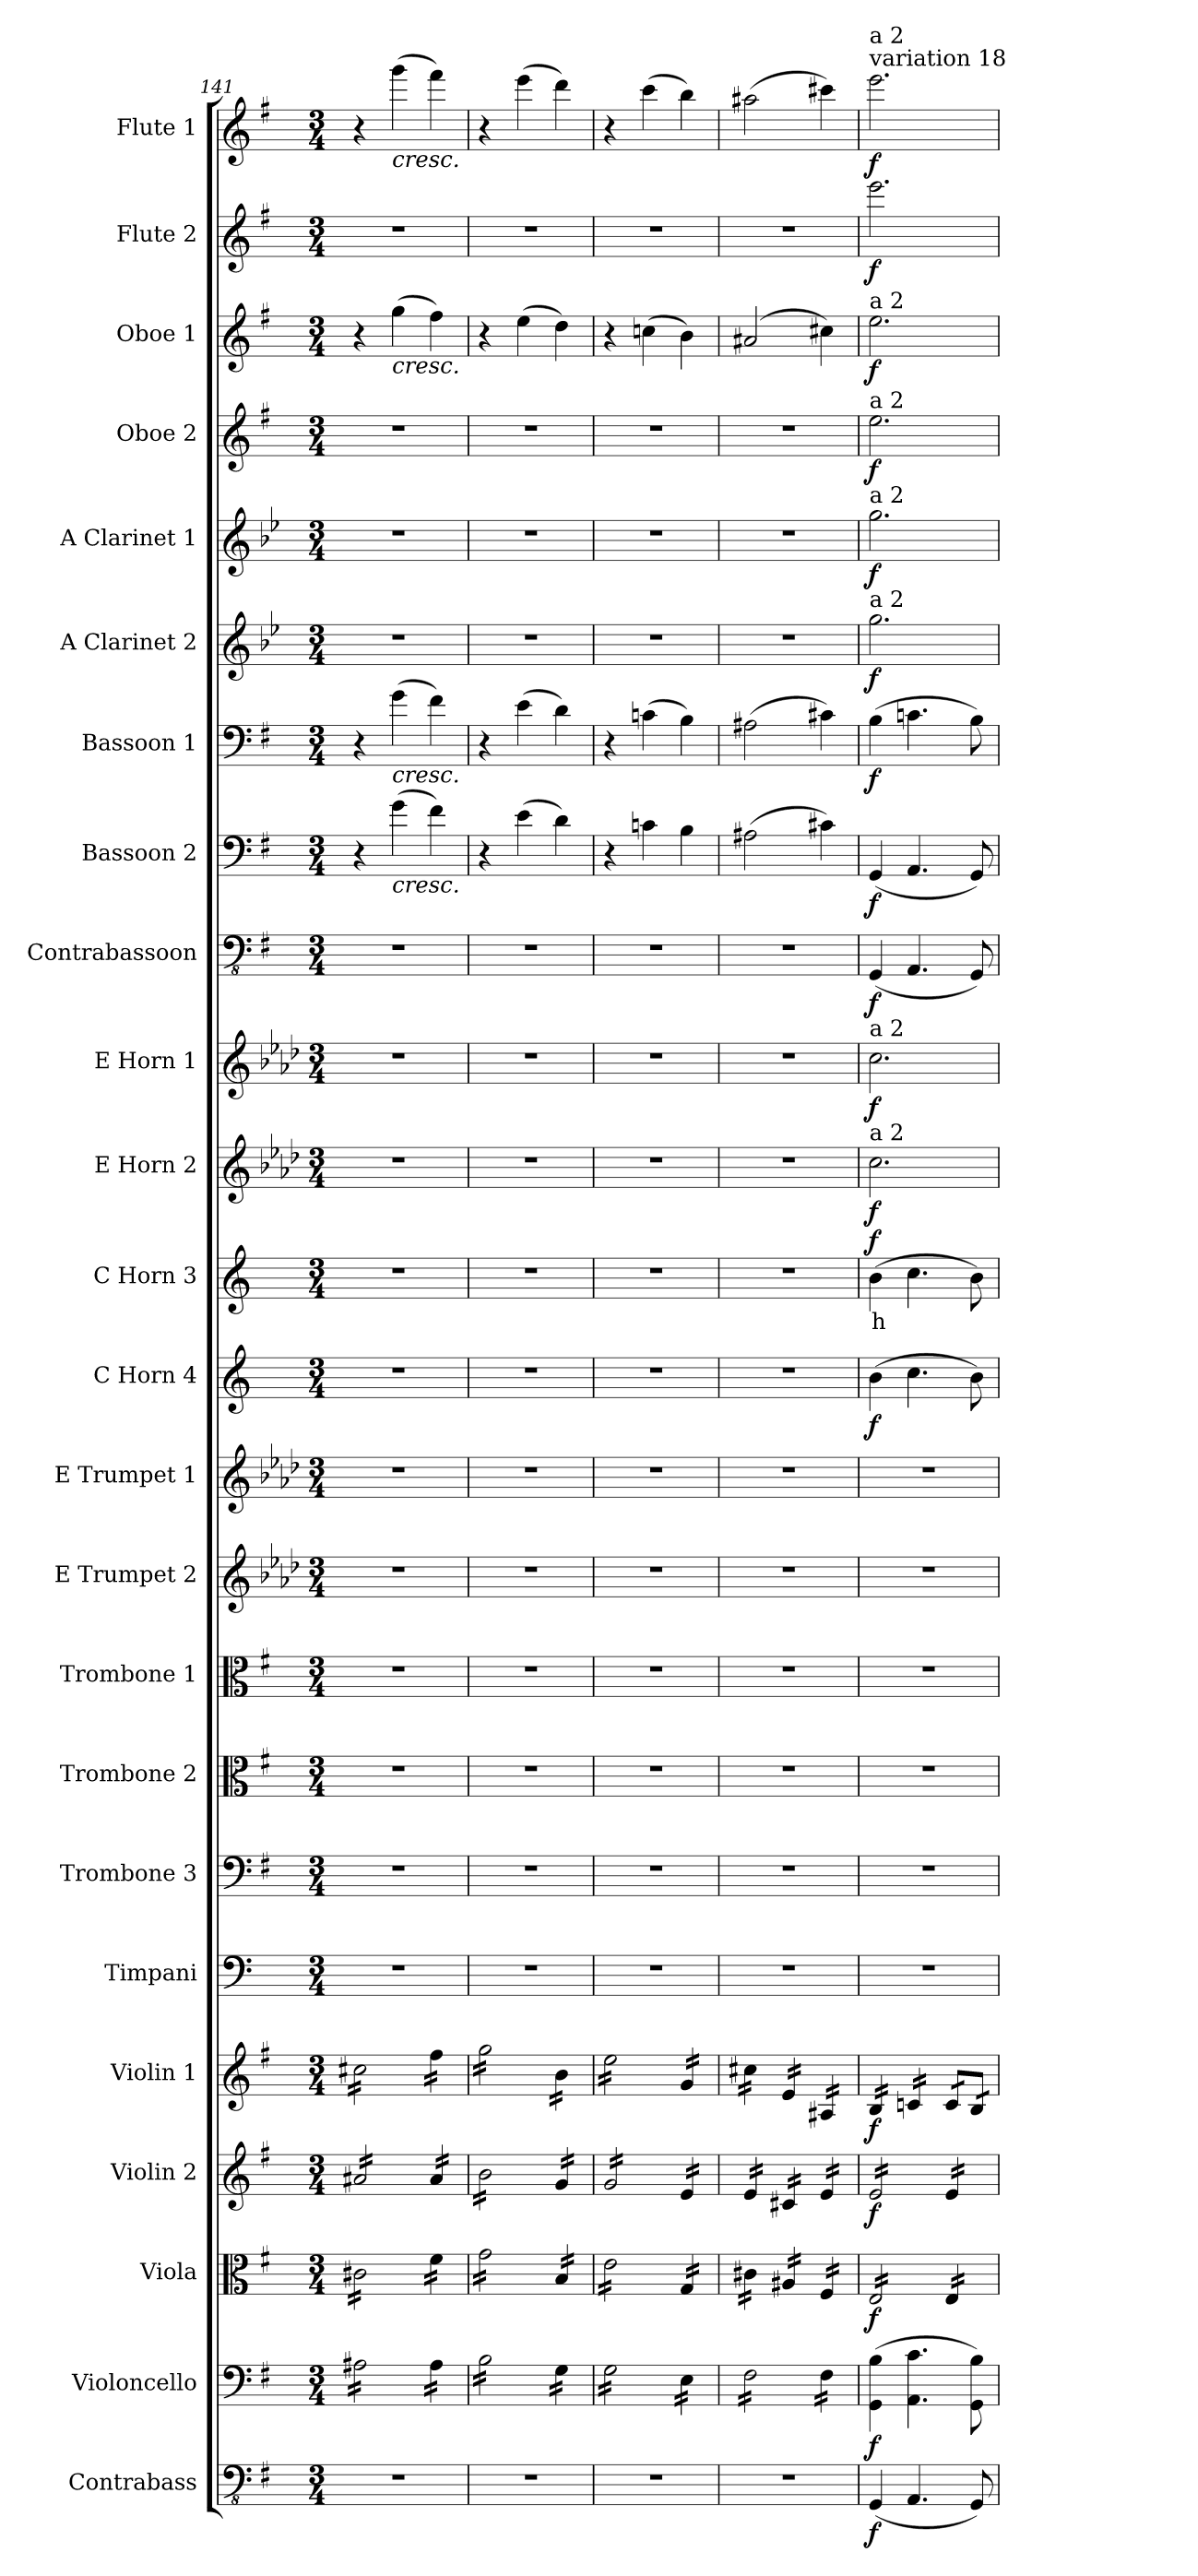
**kern	**dynam	**kern	**dynam	**kern	**dynam	**kern	**dynam	**kern	**dynam	**kern	**kern	**kern	**kern	**kern	**kern	**kern	**dynam	**kern	**text	**dynam	**kern	**dynam	**kern	**dynam	**kern	**dynam	**kern	**dynam	**kern	**dynam	**kern	**dynam	**kern	**dynam	**kern	**dynam	**kern	**dynam	**kern	**dynam	**kern	**dynam
*part24	*part24	*part23	*part23	*part22	*part22	*part21	*part21	*part20	*part20	*part19	*part18	*part17	*part16	*part15	*part14	*part13	*part13	*part12	*part12	*part12	*part11	*part11	*part10	*part10	*part9	*part9	*part8	*part8	*part7	*part7	*part6	*part6	*part5	*part5	*part4	*part4	*part3	*part3	*part2	*part2	*part1	*part1
*staff24	*staff24	*staff23	*staff23	*staff22	*staff22	*staff21	*staff21	*staff20	*staff20	*staff19	*staff18	*staff17	*staff16	*staff15	*staff14	*staff13	*staff13	*staff12	*staff12	*staff12	*staff11	*staff11	*staff10	*staff10	*staff9	*staff9	*staff8	*staff8	*staff7	*staff7	*staff6	*staff6	*staff5	*staff5	*staff4	*staff4	*staff3	*staff3	*staff2	*staff2	*staff1	*staff1
*I"Contrabass	*	*I"Violoncello	*	*I"Viola	*	*I"Violin 2	*	*I"Violin 1	*	*I"Timpani	*I"Trombone 3	*I"Trombone 2	*I"Trombone 1	*I"E Trumpet 2	*I"E Trumpet 1	*I"C Horn 4	*	*I"C Horn 3	*	*	*I"E Horn 2	*	*I"E Horn 1	*	*I"Contrabassoon	*	*I"Bassoon 2	*	*I"Bassoon 1	*	*I"A Clarinet 2	*	*I"A Clarinet 1	*	*I"Oboe 2	*	*I"Oboe 1	*	*I"Flute 2	*	*I"Flute 1	*
*I'Cb	*	*I'Vc	*	*I'Vla	*	*I'Vln 2	*	*I'Vln 1	*	*I'Timp	*I'Trb 3	*I'Trb 2	*I'Trb 1	*I'Tpt 2	*I'Tpt 1	*I'Hn 4	*	*I'Hn 3	*	*	*I'Hn 2	*	*I'Hn 1	*	*I'C.Bsn	*	*I'Bsn 2	*	*I'Bsn 1	*	*I'Cl 2	*	*I'Cl 1	*	*I'Ob 2	*	*I'Ob 1	*	*I'Fl 2	*	*I'Fl 1	*
*clefFv4	*	*clefF4	*	*clefC3	*	*clefG2	*	*clefG2	*	*clefF4	*clefF4	*clefC3	*clefC3	*clefG2	*clefG2	*clefG2	*	*clefG2	*	*	*clefG2	*	*clefG2	*	*clefFv4	*	*clefF4	*	*clefF4	*	*clefG2	*	*clefG2	*	*clefG2	*	*clefG2	*	*clefG2	*	*clefG2	*
*	*	*	*	*	*	*	*	*	*	*	*	*	*	*ITrd-2c-4	*ITrd-2c-4	*ITrd7c12	*	*ITrd7c12	*	*	*ITrd5c8	*	*ITrd5c8	*	*	*	*	*	*	*	*ITrd2c3	*	*ITrd2c3	*	*	*	*	*	*	*	*	*
*k[f#]	*	*k[f#]	*	*k[f#]	*	*k[f#]	*	*k[f#]	*	*k[]	*k[f#]	*k[f#]	*k[f#]	*k[]	*k[]	*k[]	*	*k[]	*	*	*k[]	*	*k[]	*	*k[f#]	*	*k[f#]	*	*k[f#]	*	*k[f#]	*	*k[f#]	*	*k[f#]	*	*k[f#]	*	*k[f#]	*	*k[f#]	*
*M3/4	*	*M3/4	*	*M3/4	*	*M3/4	*	*M3/4	*	*M3/4	*M3/4	*M3/4	*M3/4	*M3/4	*M3/4	*M3/4	*	*M3/4	*	*	*M3/4	*	*M3/4	*	*M3/4	*	*M3/4	*	*M3/4	*	*M3/4	*	*M3/4	*	*M3/4	*	*M3/4	*	*M3/4	*	*M3/4	*
=141	=141	=141	=141	=141	=141	=141	=141	=141	=141	=141	=141	=141	=141	=141	=141	=141	=141	=141	=141	=141	=141	=141	=141	=141	=141	=141	=141	=141	=141	=141	=141	=141	=141	=141	=141	=141	=141	=141	=141	=141	=141	=141
!	!	!	!	!	!	!	!	!LO:TX:b:i:t=cresc.	!	!	!	!	!	!	!	!	!	!	!	!	!	!	!	!	!	!	!	!	!	!	!	!	!	!	!	!	!	!	!	!	!	!
!	!	!	!	!	!	!LO:TX:b:i:t=cresc.	!	!	!	!	!	!	!	!	!	!	!	!	!	!	!	!	!	!	!	!	!	!	!	!	!	!	!	!	!	!	!	!	!	!	!	!
!	!	!	!	!LO:TX:b:i:t=cresc.	!	!	!	!	!	!	!	!	!	!	!	!	!	!	!	!	!	!	!	!	!	!	!	!	!	!	!	!	!	!	!	!	!	!	!	!	!	!
!	!	!LO:TX:b:i:t=cresc.	!	!	!	!	!	!	!	!	!	!	!	!	!	!	!	!	!	!	!	!	!	!	!	!	!	!	!	!	!	!	!	!	!	!	!	!	!	!	!	!
*	*	*tremolo	*	*	*	*	*	*	*	*	*	*	*	*	*	*	*	*	*	*	*	*	*	*	*	*	*	*	*	*	*	*	*	*	*	*	*	*	*	*	*	*
*	*	*	*	*tremolo	*	*	*	*	*	*	*	*	*	*	*	*	*	*	*	*	*	*	*	*	*	*	*	*	*	*	*	*	*	*	*	*	*	*	*	*	*	*
*	*	*	*	*	*	*tremolo	*	*	*	*	*	*	*	*	*	*	*	*	*	*	*	*	*	*	*	*	*	*	*	*	*	*	*	*	*	*	*	*	*	*	*	*
*	*	*	*	*	*	*	*	*tremolo	*	*	*	*	*	*	*	*	*	*	*	*	*	*	*	*	*	*	*	*	*	*	*	*	*	*	*	*	*	*	*	*	*	*
2.r	.	16A#X\LL	.	16c#X\LL	.	16a#X/LL	.	16cc#X\LL	.	2.r	2.r	2.r	2.r	2.r	2.r	2.r	.	2.r	.	.	2.r	.	2.r	.	2.r	.	4r	.	4r	.	2.r	.	2.r	.	2.r	.	4r	.	2.r	.	4r	.
.	.	16A#X\	.	16c#X\	.	16a#X/	.	16cc#X\	.	.	.	.	.	.	.	.	.	.	.	.	.	.	.	.	.	.	.	.	.	.	.	.	.	.	.	.	.	.	.	.	.	.
.	.	16A#X\	.	16c#X\	.	16a#X/	.	16cc#X\	.	.	.	.	.	.	.	.	.	.	.	.	.	.	.	.	.	.	.	.	.	.	.	.	.	.	.	.	.	.	.	.	.	.
.	.	16A#X\	.	16c#X\	.	16a#X/	.	16cc#X\	.	.	.	.	.	.	.	.	.	.	.	.	.	.	.	.	.	.	.	.	.	.	.	.	.	.	.	.	.	.	.	.	.	.
!	!	!	!	!	!	!	!	!	!	!	!	!	!	!	!	!	!	!	!	!	!	!	!	!	!	!	!	!	!	!	!	!	!	!	!	!	!	!	!	!	!LO:TX:b:i:t=cresc.	!
!	!	!	!	!	!	!	!	!	!	!	!	!	!	!	!	!	!	!	!	!	!	!	!	!	!	!	!	!	!	!	!	!	!	!	!	!	!LO:TX:b:i:t=cresc.	!	!	!	!	!
!	!	!	!	!	!	!	!	!	!	!	!	!	!	!	!	!	!	!	!	!	!	!	!	!	!	!	!	!	!LO:TX:b:i:t=cresc.	!	!	!	!	!	!	!	!	!	!	!	!	!
!	!	!	!	!	!	!	!	!	!	!	!	!	!	!	!	!	!	!	!	!	!	!	!	!	!	!	!LO:TX:b:i:t=cresc.	!	!	!	!	!	!	!	!	!	!	!	!	!	!	!
.	.	16A#X\	.	16c#X\	.	16a#X/	.	16cc#X\	.	.	.	.	.	.	.	.	.	.	.	.	.	.	.	.	.	.	(4g\	.	(4g\	.	.	.	.	.	.	.	(4gg\	.	.	.	(4ggg\	.
.	.	16A#X\	.	16c#X\	.	16a#X/	.	16cc#X\	.	.	.	.	.	.	.	.	.	.	.	.	.	.	.	.	.	.	.	.	.	.	.	.	.	.	.	.	.	.	.	.	.	.
.	.	16A#X\	.	16c#X\	.	16a#X/	.	16cc#X\	.	.	.	.	.	.	.	.	.	.	.	.	.	.	.	.	.	.	.	.	.	.	.	.	.	.	.	.	.	.	.	.	.	.
.	.	16A#X\JJ	.	16c#X\JJ	.	16a#X/JJ	.	16cc#X\JJ	.	.	.	.	.	.	.	.	.	.	.	.	.	.	.	.	.	.	.	.	.	.	.	.	.	.	.	.	.	.	.	.	.	.
.	.	16A#\LL	.	16f#\LL	.	16a#/LL	.	16ff#\LL	.	.	.	.	.	.	.	.	.	.	.	.	.	.	.	.	.	.	4f#\)	.	4f#\)	.	.	.	.	.	.	.	4ff#\)	.	.	.	4fff#\)	.
.	.	16A#\	.	16f#\	.	16a#/	.	16ff#\	.	.	.	.	.	.	.	.	.	.	.	.	.	.	.	.	.	.	.	.	.	.	.	.	.	.	.	.	.	.	.	.	.	.
.	.	16A#\	.	16f#\	.	16a#/	.	16ff#\	.	.	.	.	.	.	.	.	.	.	.	.	.	.	.	.	.	.	.	.	.	.	.	.	.	.	.	.	.	.	.	.	.	.
.	.	16A#\JJ	.	16f#\JJ	.	16a#/JJ	.	16ff#\JJ	.	.	.	.	.	.	.	.	.	.	.	.	.	.	.	.	.	.	.	.	.	.	.	.	.	.	.	.	.	.	.	.	.	.
=142	=142	=142	=142	=142	=142	=142	=142	=142	=142	=142	=142	=142	=142	=142	=142	=142	=142	=142	=142	=142	=142	=142	=142	=142	=142	=142	=142	=142	=142	=142	=142	=142	=142	=142	=142	=142	=142	=142	=142	=142	=142	=142
2.r	.	16B\LL	.	16g\LL	.	16b\LL	.	16gg\LL	.	2.r	2.r	2.r	2.r	2.r	2.r	2.r	.	2.r	.	.	2.r	.	2.r	.	2.r	.	4r	.	4r	.	2.r	.	2.r	.	2.r	.	4r	.	2.r	.	4r	.
.	.	16B\	.	16g\	.	16b\	.	16gg\	.	.	.	.	.	.	.	.	.	.	.	.	.	.	.	.	.	.	.	.	.	.	.	.	.	.	.	.	.	.	.	.	.	.
.	.	16B\	.	16g\	.	16b\	.	16gg\	.	.	.	.	.	.	.	.	.	.	.	.	.	.	.	.	.	.	.	.	.	.	.	.	.	.	.	.	.	.	.	.	.	.
.	.	16B\	.	16g\	.	16b\	.	16gg\	.	.	.	.	.	.	.	.	.	.	.	.	.	.	.	.	.	.	.	.	.	.	.	.	.	.	.	.	.	.	.	.	.	.
.	.	16B\	.	16g\	.	16b\	.	16gg\	.	.	.	.	.	.	.	.	.	.	.	.	.	.	.	.	.	.	(4e\	.	(4e\	.	.	.	.	.	.	.	(4ee\	.	.	.	(4eee\	.
.	.	16B\	.	16g\	.	16b\	.	16gg\	.	.	.	.	.	.	.	.	.	.	.	.	.	.	.	.	.	.	.	.	.	.	.	.	.	.	.	.	.	.	.	.	.	.
.	.	16B\	.	16g\	.	16b\	.	16gg\	.	.	.	.	.	.	.	.	.	.	.	.	.	.	.	.	.	.	.	.	.	.	.	.	.	.	.	.	.	.	.	.	.	.
.	.	16B\JJ	.	16g\JJ	.	16b\JJ	.	16gg\JJ	.	.	.	.	.	.	.	.	.	.	.	.	.	.	.	.	.	.	.	.	.	.	.	.	.	.	.	.	.	.	.	.	.	.
.	.	16G\LL	.	16B/LL	.	16g/LL	.	16b\LL	.	.	.	.	.	.	.	.	.	.	.	.	.	.	.	.	.	.	4d\)	.	4d\)	.	.	.	.	.	.	.	4dd\)	.	.	.	4ddd\)	.
.	.	16G\	.	16B/	.	16g/	.	16b\	.	.	.	.	.	.	.	.	.	.	.	.	.	.	.	.	.	.	.	.	.	.	.	.	.	.	.	.	.	.	.	.	.	.
.	.	16G\	.	16B/	.	16g/	.	16b\	.	.	.	.	.	.	.	.	.	.	.	.	.	.	.	.	.	.	.	.	.	.	.	.	.	.	.	.	.	.	.	.	.	.
.	.	16G\JJ	.	16B/JJ	.	16g/JJ	.	16b\JJ	.	.	.	.	.	.	.	.	.	.	.	.	.	.	.	.	.	.	.	.	.	.	.	.	.	.	.	.	.	.	.	.	.	.
=143	=143	=143	=143	=143	=143	=143	=143	=143	=143	=143	=143	=143	=143	=143	=143	=143	=143	=143	=143	=143	=143	=143	=143	=143	=143	=143	=143	=143	=143	=143	=143	=143	=143	=143	=143	=143	=143	=143	=143	=143	=143	=143
2.r	.	16G\LL	.	16e\LL	.	16g/LL	.	16ee\LL	.	2.r	2.r	2.r	2.r	2.r	2.r	2.r	.	2.r	.	.	2.r	.	2.r	.	2.r	.	4r	.	4r	.	2.r	.	2.r	.	2.r	.	4r	.	2.r	.	4r	.
.	.	16G\	.	16e\	.	16g/	.	16ee\	.	.	.	.	.	.	.	.	.	.	.	.	.	.	.	.	.	.	.	.	.	.	.	.	.	.	.	.	.	.	.	.	.	.
.	.	16G\	.	16e\	.	16g/	.	16ee\	.	.	.	.	.	.	.	.	.	.	.	.	.	.	.	.	.	.	.	.	.	.	.	.	.	.	.	.	.	.	.	.	.	.
.	.	16G\	.	16e\	.	16g/	.	16ee\	.	.	.	.	.	.	.	.	.	.	.	.	.	.	.	.	.	.	.	.	.	.	.	.	.	.	.	.	.	.	.	.	.	.
.	.	16G\	.	16e\	.	16g/	.	16ee\	.	.	.	.	.	.	.	.	.	.	.	.	.	.	.	.	.	.	4cn\	.	(4cn\	.	.	.	.	.	.	.	(4ccn\	.	.	.	(4ccc\	.
.	.	16G\	.	16e\	.	16g/	.	16ee\	.	.	.	.	.	.	.	.	.	.	.	.	.	.	.	.	.	.	.	.	.	.	.	.	.	.	.	.	.	.	.	.	.	.
.	.	16G\	.	16e\	.	16g/	.	16ee\	.	.	.	.	.	.	.	.	.	.	.	.	.	.	.	.	.	.	.	.	.	.	.	.	.	.	.	.	.	.	.	.	.	.
.	.	16G\JJ	.	16e\JJ	.	16g/JJ	.	16ee\JJ	.	.	.	.	.	.	.	.	.	.	.	.	.	.	.	.	.	.	.	.	.	.	.	.	.	.	.	.	.	.	.	.	.	.
.	.	16E\LL	.	16G/LL	.	16e/LL	.	16g/LL	.	.	.	.	.	.	.	.	.	.	.	.	.	.	.	.	.	.	4B\	.	4B\)	.	.	.	.	.	.	.	4b\)	.	.	.	4bb\)	.
.	.	16E\	.	16G/	.	16e/	.	16g/	.	.	.	.	.	.	.	.	.	.	.	.	.	.	.	.	.	.	.	.	.	.	.	.	.	.	.	.	.	.	.	.	.	.
.	.	16E\	.	16G/	.	16e/	.	16g/	.	.	.	.	.	.	.	.	.	.	.	.	.	.	.	.	.	.	.	.	.	.	.	.	.	.	.	.	.	.	.	.	.	.
.	.	16E\JJ	.	16G/JJ	.	16e/JJ	.	16g/JJ	.	.	.	.	.	.	.	.	.	.	.	.	.	.	.	.	.	.	.	.	.	.	.	.	.	.	.	.	.	.	.	.	.	.
=144	=144	=144	=144	=144	=144	=144	=144	=144	=144	=144	=144	=144	=144	=144	=144	=144	=144	=144	=144	=144	=144	=144	=144	=144	=144	=144	=144	=144	=144	=144	=144	=144	=144	=144	=144	=144	=144	=144	=144	=144	=144	=144
2.r	.	16F#\LL	.	16c#X\LL	.	16e/LL	.	16cc#X\LL	.	2.r	2.r	2.r	2.r	2.r	2.r	2.r	.	2.r	.	.	2.r	.	2.r	.	2.r	.	(2A#X\	.	(2A#X\	.	2.r	.	2.r	.	2.r	.	(2a#X/	.	2.r	.	(2aa#X\	.
.	.	16F#\	.	16c#X\	.	16e/	.	16cc#X\	.	.	.	.	.	.	.	.	.	.	.	.	.	.	.	.	.	.	.	.	.	.	.	.	.	.	.	.	.	.	.	.	.	.
.	.	16F#\	.	16c#X\	.	16e/	.	16cc#X\	.	.	.	.	.	.	.	.	.	.	.	.	.	.	.	.	.	.	.	.	.	.	.	.	.	.	.	.	.	.	.	.	.	.
.	.	16F#\	.	16c#X\JJ	.	16e/JJ	.	16cc#X\JJ	.	.	.	.	.	.	.	.	.	.	.	.	.	.	.	.	.	.	.	.	.	.	.	.	.	.	.	.	.	.	.	.	.	.
.	.	16F#\	.	16A#X/LL	.	16c#X/LL	.	16e/LL	.	.	.	.	.	.	.	.	.	.	.	.	.	.	.	.	.	.	.	.	.	.	.	.	.	.	.	.	.	.	.	.	.	.
.	.	16F#\	.	16A#X/	.	16c#X/	.	16e/	.	.	.	.	.	.	.	.	.	.	.	.	.	.	.	.	.	.	.	.	.	.	.	.	.	.	.	.	.	.	.	.	.	.
.	.	16F#\	.	16A#X/	.	16c#X/	.	16e/	.	.	.	.	.	.	.	.	.	.	.	.	.	.	.	.	.	.	.	.	.	.	.	.	.	.	.	.	.	.	.	.	.	.
.	.	16F#\JJ	.	16A#X/JJ	.	16c#X/JJ	.	16e/JJ	.	.	.	.	.	.	.	.	.	.	.	.	.	.	.	.	.	.	.	.	.	.	.	.	.	.	.	.	.	.	.	.	.	.
.	.	16F#\LL	.	16F#/LL	.	16e/LL	.	16A#X/LL	.	.	.	.	.	.	.	.	.	.	.	.	.	.	.	.	.	.	4c#X\)	.	4c#X\)	.	.	.	.	.	.	.	4cc#X\)	.	.	.	4ccc#X\)	.
.	.	16F#\	.	16F#/	.	16e/	.	16A#X/	.	.	.	.	.	.	.	.	.	.	.	.	.	.	.	.	.	.	.	.	.	.	.	.	.	.	.	.	.	.	.	.	.	.
.	.	16F#\	.	16F#/	.	16e/	.	16A#X/	.	.	.	.	.	.	.	.	.	.	.	.	.	.	.	.	.	.	.	.	.	.	.	.	.	.	.	.	.	.	.	.	.	.
.	.	16F#\JJ	.	16F#/JJ	.	16e/JJ	.	16A#X/JJ	.	.	.	.	.	.	.	.	.	.	.	.	.	.	.	.	.	.	.	.	.	.	.	.	.	.	.	.	.	.	.	.	.	.
*	*	*Xtremolo	*	*	*	*	*	*	*	*	*	*	*	*	*	*	*	*	*	*	*	*	*	*	*	*	*	*	*	*	*	*	*	*	*	*	*	*	*	*	*	*
!!LO:PB:g=z
=145	=145	=145	=145	=145	=145	=145	=145	=145	=145	=145	=145	=145	=145	=145	=145	=145	=145	=145	=145	=145	=145	=145	=145	=145	=145	=145	=145	=145	=145	=145	=145	=145	=145	=145	=145	=145	=145	=145	=145	=145	=145	=145
!	!	!	!	!	!	!	!	!	!	!	!	!	!	!	!	!	!	!	!	!	!	!	!	!	!	!	!	!	!	!	!	!	!	!	!	!	!	!	!	!	!LO:TX:a:t=variation 18	!
!	!	!	!	!	!	!	!	!	!	!	!	!	!	!	!	!	!	!	!	!	!	!	!	!	!	!	!	!	!	!	!	!	!	!	!	!	!	!	!	!	!LO:TX:a:t=a 2	!
!	!	!	!	!	!	!	!	!	!	!	!	!	!	!	!	!	!	!	!	!	!	!	!	!	!	!	!	!	!	!	!	!	!	!	!	!	!LO:TX:a:t=a 2	!	!	!	!	!
!	!	!	!	!	!	!	!	!	!	!	!	!	!	!	!	!	!	!	!	!	!	!	!	!	!	!	!	!	!	!	!	!	!	!	!LO:TX:a:t=a 2	!	!	!	!	!	!	!
!	!	!	!	!	!	!	!	!	!	!	!	!	!	!	!	!	!	!	!	!	!	!	!	!	!	!	!	!	!	!	!	!	!LO:TX:a:t=a 2	!	!	!	!	!	!	!	!	!
!	!	!	!	!	!	!	!	!	!	!	!	!	!	!	!	!	!	!	!	!	!	!	!	!	!	!	!	!	!	!	!LO:TX:a:t=a 2	!	!	!	!	!	!	!	!	!	!	!
!	!	!	!	!	!	!	!	!	!	!	!	!	!	!	!	!	!	!	!	!	!	!	!LO:TX:a:t=a 2	!	!	!	!	!	!	!	!	!	!	!	!	!	!	!	!	!	!	!
!	!	!	!	!	!	!	!	!	!	!	!	!	!	!	!	!	!	!	!	!	!LO:TX:a:t=a 2	!	!	!	!	!	!	!	!	!	!	!	!	!	!	!	!	!	!	!	!	!
!	!LO:DY:b	!	!LO:DY:b	!	!LO:DY:b	!	!LO:DY:b	!	!LO:DY:b	!	!	!	!	!	!	!	!LO:DY:b	!	!LO:LY:b:color=#FF0000	!LO:DY:b	!	!LO:DY:b	!	!LO:DY:b	!	!LO:DY:b	!	!LO:DY:b	!	!LO:DY:b	!	!LO:DY:b	!	!LO:DY:b	!	!LO:DY:b	!	!LO:DY:b	!	!LO:DY:b	!	!LO:DY:b
(4GGG/	f	(4GG\ 4B\	f	16E/LL	f	16e/LL	f	16B/LL	f	2.r	2.r	2.r	2.r	2.r	2.r	(4B\	f	(4B\	h	f	2.e\	f	2.e\	f	(4GGG/	f	(4GG/	f	(4B\	f	2.ee\	f	2.ee\	f	2.ee\	f	2.ee\	f	2.eee\	f	2.eee\	f
.	.	.	.	16E/	.	16e/	.	16B/	.	.	.	.	.	.	.	.	.	.	.	.	.	.	.	.	.	.	.	.	.	.	.	.	.	.	.	.	.	.	.	.	.	.
.	.	.	.	16E/	.	16e/	.	16B/	.	.	.	.	.	.	.	.	.	.	.	.	.	.	.	.	.	.	.	.	.	.	.	.	.	.	.	.	.	.	.	.	.	.
.	.	.	.	16E/	.	16e/	.	16B/JJ	.	.	.	.	.	.	.	.	.	.	.	.	.	.	.	.	.	.	.	.	.	.	.	.	.	.	.	.	.	.	.	.	.	.
4.AAA/	.	4.AA\ 4.c\	.	16E/	.	16e/	.	16cn/LL	.	.	.	.	.	.	.	4.c\	.	4.c\	.	.	.	.	.	.	4.AAA/	.	4.AA/	.	4.cn\	.	.	.	.	.	.	.	.	.	.	.	.	.
.	.	.	.	16E/	.	16e/	.	16cn/	.	.	.	.	.	.	.	.	.	.	.	.	.	.	.	.	.	.	.	.	.	.	.	.	.	.	.	.	.	.	.	.	.	.
.	.	.	.	16E/	.	16e/	.	16cn/	.	.	.	.	.	.	.	.	.	.	.	.	.	.	.	.	.	.	.	.	.	.	.	.	.	.	.	.	.	.	.	.	.	.
.	.	.	.	16E/JJ	.	16e/JJ	.	16cn/JJ	.	.	.	.	.	.	.	.	.	.	.	.	.	.	.	.	.	.	.	.	.	.	.	.	.	.	.	.	.	.	.	.	.	.
.	.	.	.	16E/LL	.	16e/LL	.	16c/LL	.	.	.	.	.	.	.	.	.	.	.	.	.	.	.	.	.	.	.	.	.	.	.	.	.	.	.	.	.	.	.	.	.	.
.	.	.	.	16E/	.	16e/	.	16c/	.	.	.	.	.	.	.	.	.	.	.	.	.	.	.	.	.	.	.	.	.	.	.	.	.	.	.	.	.	.	.	.	.	.
8GGG/)	.	8GG\ 8B\)	.	16E/	.	16e/	.	16B/	.	.	.	.	.	.	.	8B\)	.	8B\)	.	.	.	.	.	.	8GGG/)	.	8GG/)	.	8B\)	.	.	.	.	.	.	.	.	.	.	.	.	.
.	.	.	.	16E/JJ	.	16e/JJ	.	16B/JJ	.	.	.	.	.	.	.	.	.	.	.	.	.	.	.	.	.	.	.	.	.	.	.	.	.	.	.	.	.	.	.	.	.	.
*	*	*	*	*	*	*	*	*Xtremolo	*	*	*	*	*	*	*	*	*	*	*	*	*	*	*	*	*	*	*	*	*	*	*	*	*	*	*	*	*	*	*	*	*	*
*	*	*	*	*	*	*Xtremolo	*	*	*	*	*	*	*	*	*	*	*	*	*	*	*	*	*	*	*	*	*	*	*	*	*	*	*	*	*	*	*	*	*	*	*	*
*	*	*	*	*Xtremolo	*	*	*	*	*	*	*	*	*	*	*	*	*	*	*	*	*	*	*	*	*	*	*	*	*	*	*	*	*	*	*	*	*	*	*	*	*	*
=	=	=	=	=	=	=	=	=	=	=	=	=	=	=	=	=	=	=	=	=	=	=	=	=	=	=	=	=	=	=	=	=	=	=	=	=	=	=	=	=	=	=
*-	*-	*-	*-	*-	*-	*-	*-	*-	*-	*-	*-	*-	*-	*-	*-	*-	*-	*-	*-	*-	*-	*-	*-	*-	*-	*-	*-	*-	*-	*-	*-	*-	*-	*-	*-	*-	*-	*-	*-	*-	*-	*-
